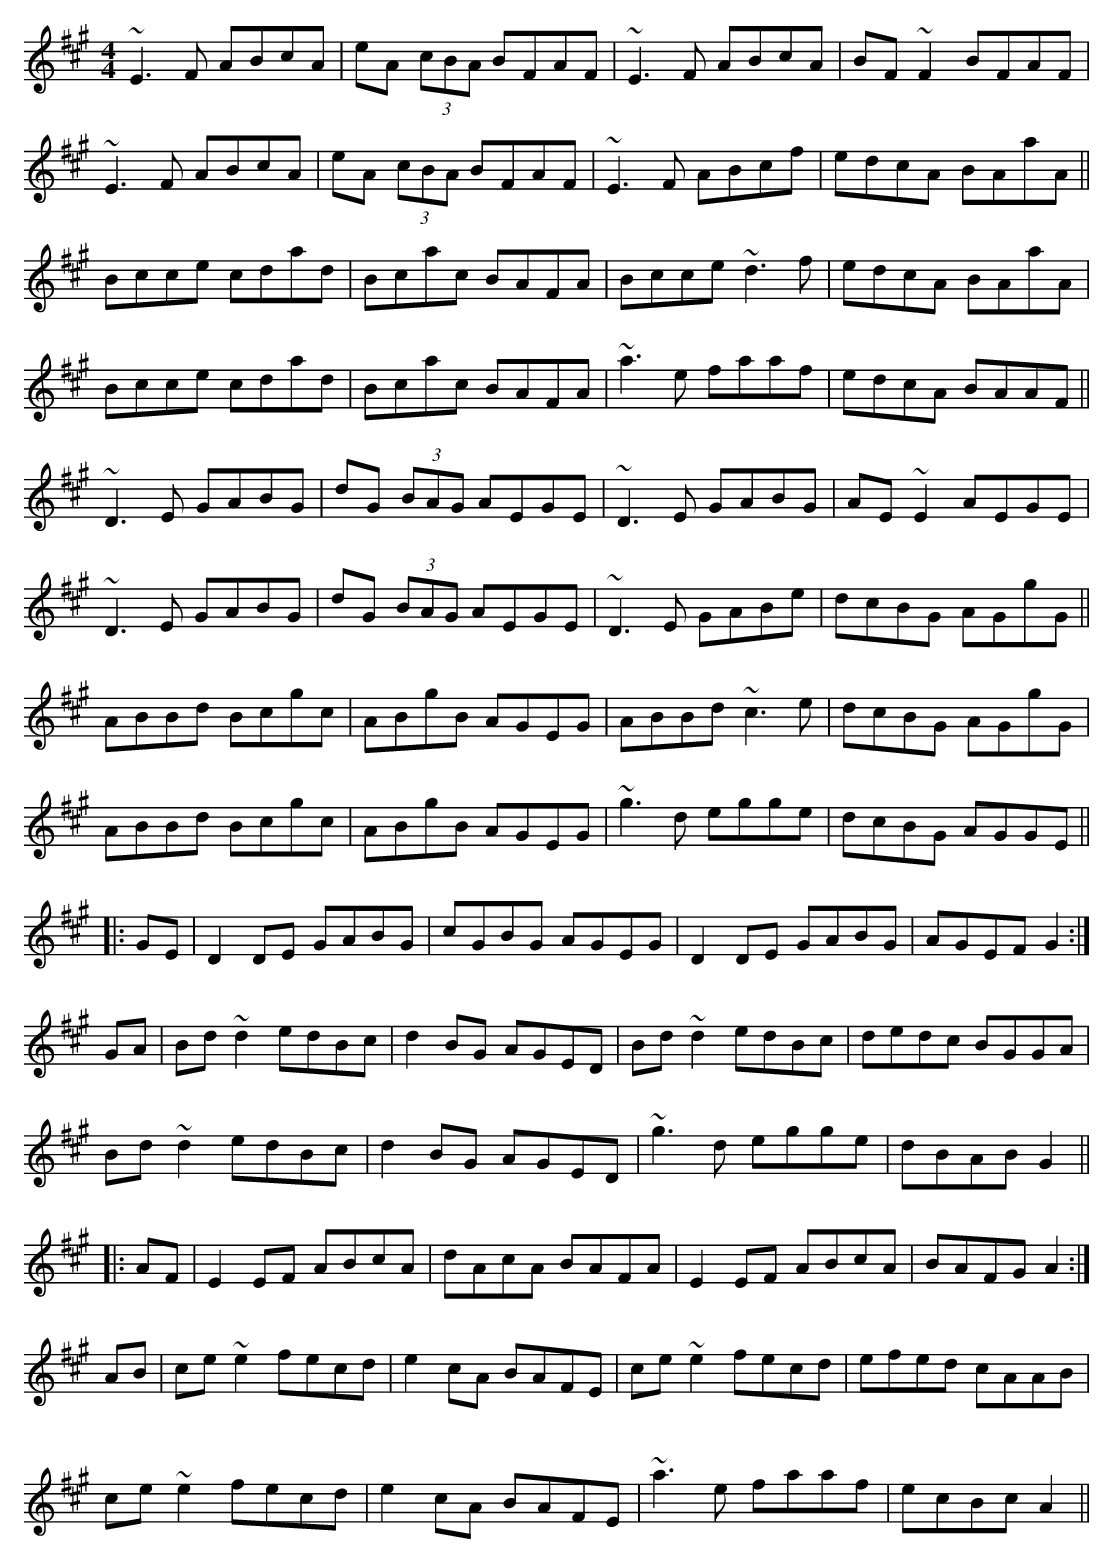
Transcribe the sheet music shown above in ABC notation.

X:1
M:4/4
K:A
~E3F ABcA|eA (3cBA BFAF|~E3F ABcA|BF~F2 BFAF|
~E3F ABcA|eA (3cBA BFAF|~E3F ABcf|edcA BAaA||
Bcce cdad|Bcac BAFA|Bcce ~d3f|edcA BAaA|
Bcce cdad|Bcac BAFA|~a3e faaf|edcA BAAF||
~D3E GABG|dG (3BAG AEGE|~D3E GABG|AE~E2 AEGE|
~D3E GABG|dG (3BAG AEGE|~D3E GABe|dcBG AGgG||
ABBd Bcgc|ABgB AGEG|ABBd ~c3e|dcBG AGgG|
ABBd Bcgc|ABgB AGEG|~g3d egge|dcBG AGGE||
|:GE|D2DE GABG|cGBG AGEG|D2DE GABG|AGEF G2:|
GA|Bd~d2 edBc|d2BG AGED|Bd~d2 edBc|dedc BGGA|
Bd~d2 edBc|d2BG AGED|~g3d egge|dBAB G2||
|:AF|E2EF ABcA|dAcA BAFA|E2EF ABcA|BAFG A2:|
AB|ce~e2 fecd|e2cA BAFE|ce~e2 fecd|efed cAAB|
ce~e2 fecd|e2cA BAFE|~a3e faaf|ecBc A2||
